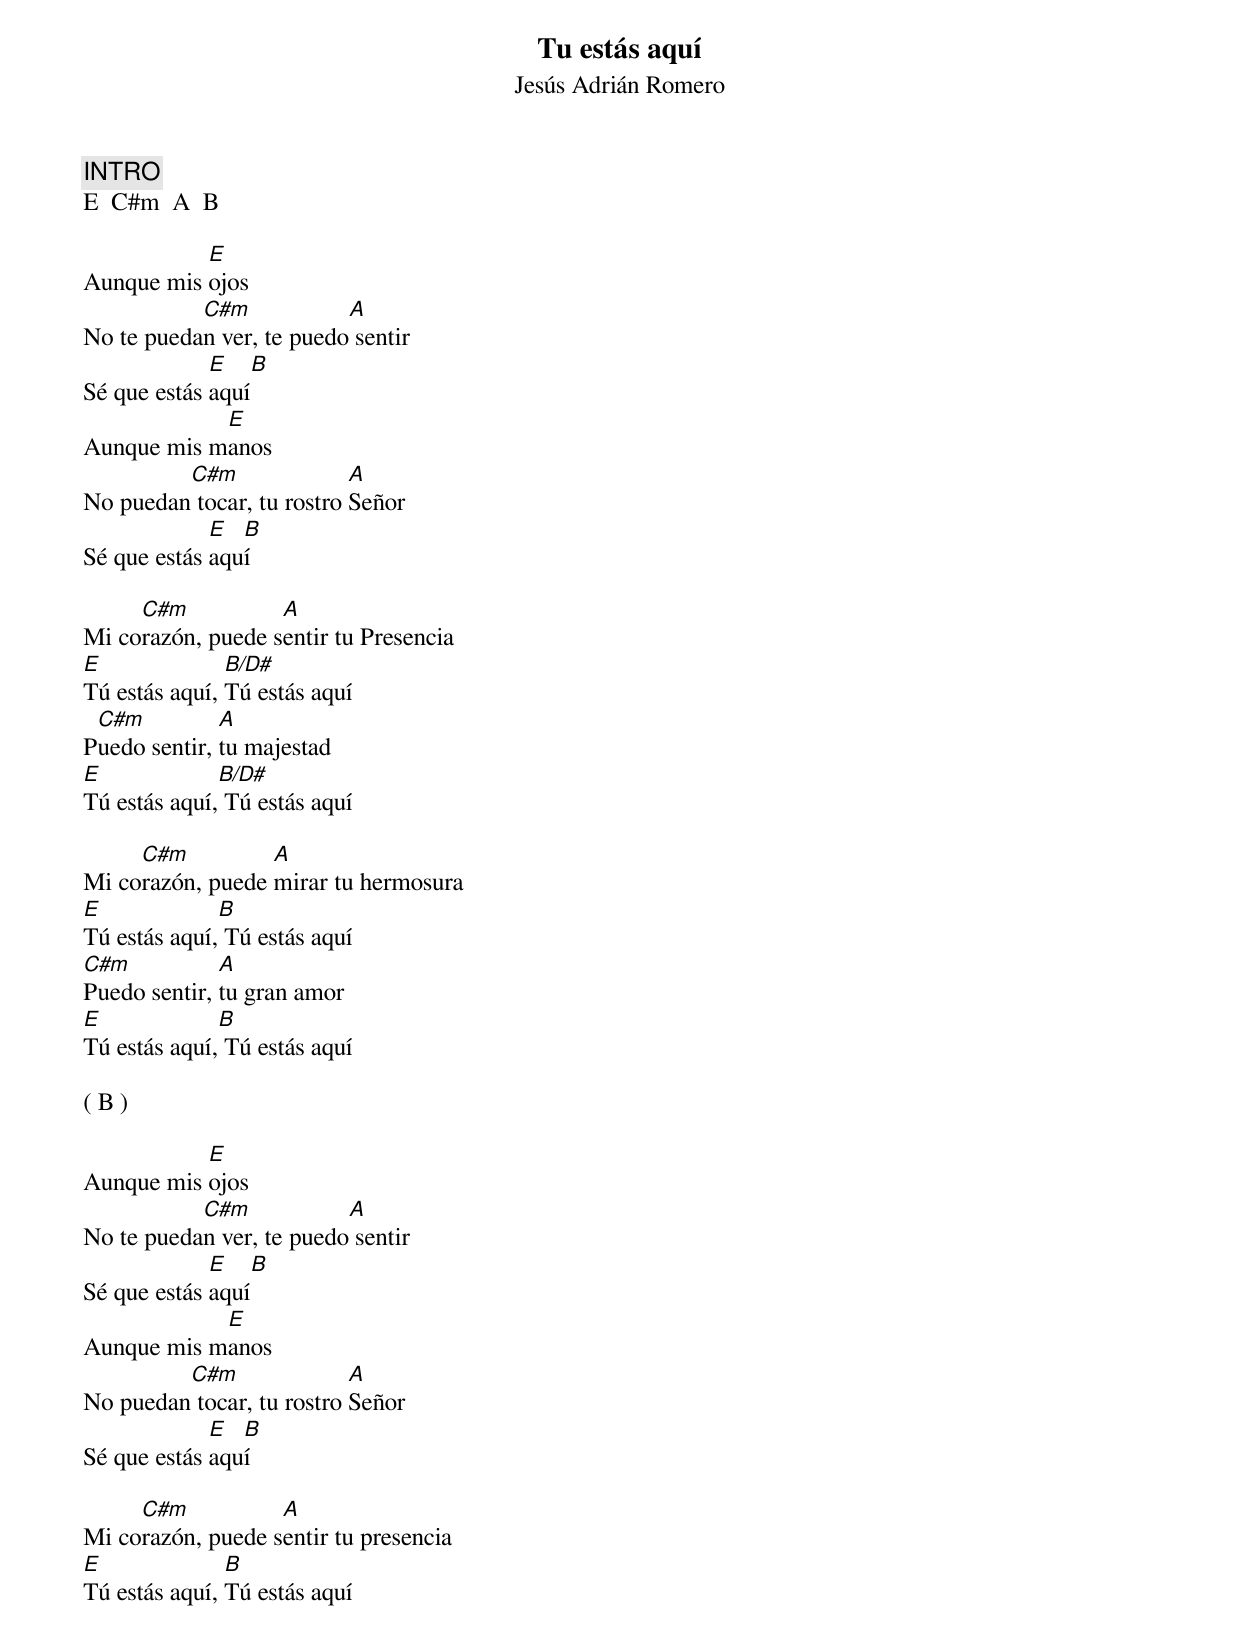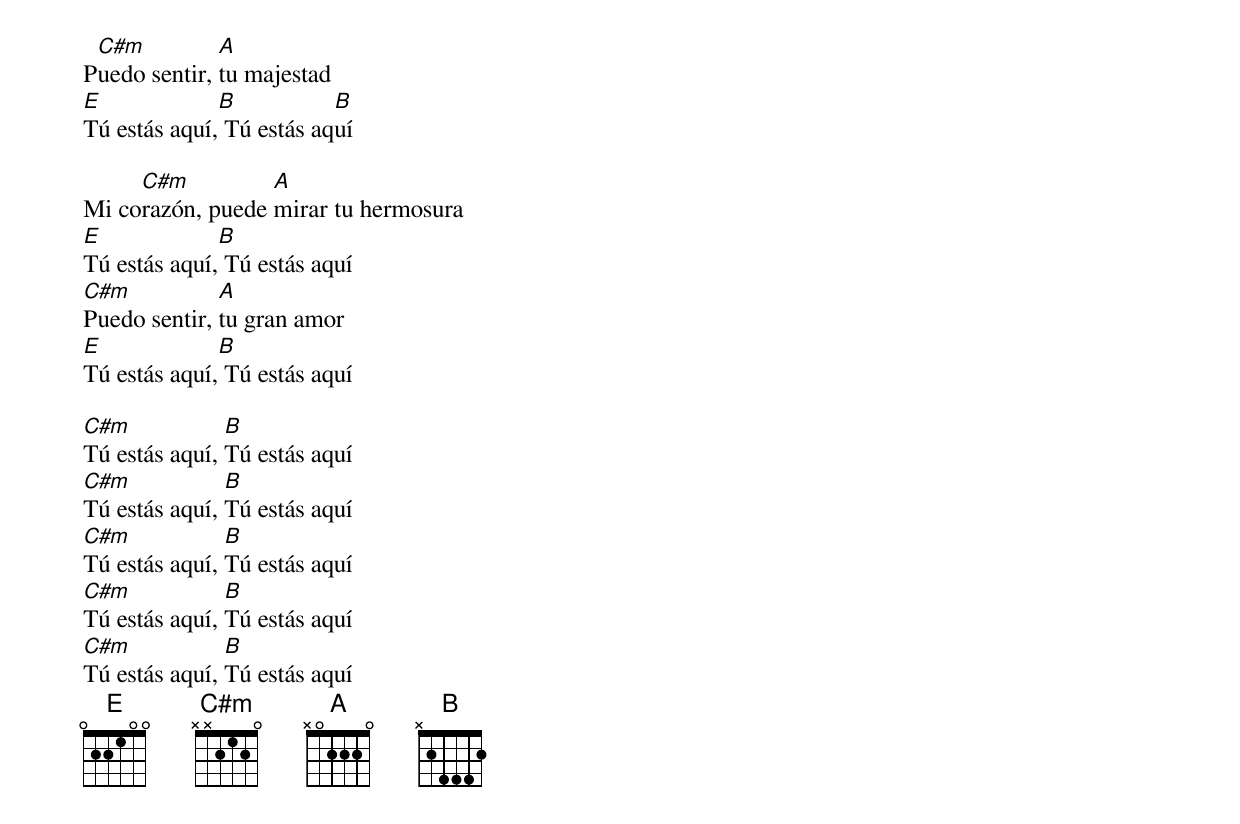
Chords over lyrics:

Tu estás aquí
Jesús Adrián Romero

INTRO
E  C#m  A  B

           E
Aunque mis ojos
           C#m            A
No te puedan ver, te puedo sentir
             E   B
Sé que estás aquí
            E
Aunque mis manos
         C#m               A
No puedan tocar, tu rostro Señor
             E  B
Sé que estás aquí

     C#m           A
Mi corazón, puede sentir tu Presencia
E              B/D#
Tú estás aquí, Tú estás aquí
 C#m          A
Puedo sentir, tu majestad
E             B/D#
Tú estás aquí, Tú estás aquí

     C#m          A
Mi corazón, puede mirar tu hermosura
E             B
Tú estás aquí, Tú estás aquí
C#m           A
Puedo sentir, tu gran amor
E             B
Tú estás aquí, Tú estás aquí

( B )

           E
Aunque mis ojos
           C#m            A
No te puedan ver, te puedo sentir
             E   B
Sé que estás aquí
            E
Aunque mis manos
         C#m               A
No puedan tocar, tu rostro Señor
             E  B
Sé que estás aquí

     C#m           A
Mi corazón, puede sentir tu presencia
E              B
Tú estás aquí, Tú estás aquí
 C#m          A
Puedo sentir, tu majestad
E             B           B
Tú estás aquí, Tú estás aquí

     C#m          A
Mi corazón, puede mirar tu hermosura
E             B
Tú estás aquí, Tú estás aquí
C#m           A
Puedo sentir, tu gran amor
E             B
Tú estás aquí, Tú estás aquí

C#m            B
Tú estás aquí, Tú estás aquí
C#m            B
Tú estás aquí, Tú estás aquí
C#m            B
Tú estás aquí, Tú estás aquí
C#m            B
Tú estás aquí, Tú estás aquí
C#m            B
Tú estás aquí, Tú estás aquí
